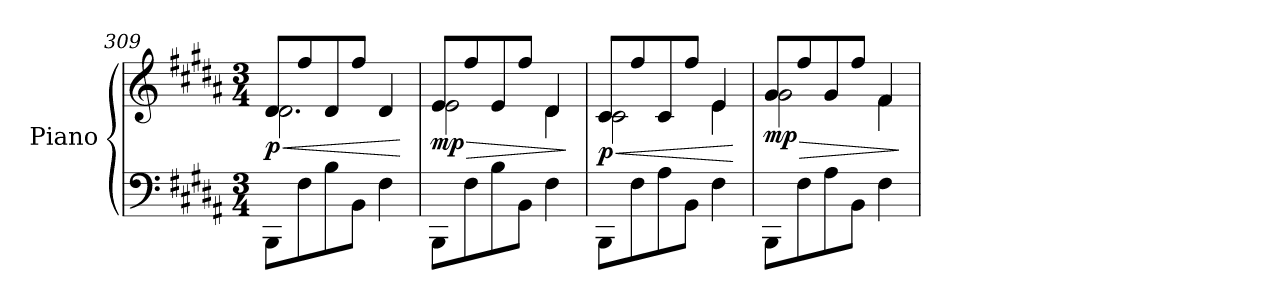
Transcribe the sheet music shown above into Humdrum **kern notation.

**kern	**kern	**dynam
*part1	*part1	*part1
*staff2	*staff1	*staff1/2
*I"Piano	*	*
*I'Pno	*	*
!!LO:PB:g=z
*clefF4	*clefG2	*
*k[f#c#g#d#a#]	*k[f#c#g#d#a#]	*
*M3/4	*M3/4	*
=309	=309	=309
!	!LO:TX:a:B:t=Molto più lento	!
!	!LO:TX:a:i:t=sotto voce e ben legato	!
!	!	!LO:HP:b
*	*^	*
!	!	!	!LO:DY:n=1:b
8BBB\L	8d#/L	2.d#\	< p
8F#\	8ff#/	.	.
8B\	8d#/	.	.
8BB\J	8ff#/J	.	.
4F#\	4d#/	.	.
*	*v	*v	*
.	.	[
=310	=310	=310
!	!	!LO:HP:b
*	*^	*
!	!	!	!LO:DY:n=1:b
8BBB\L	8e/L	2e\	> mp
8F#\	8ff#/	.	.
8B\	8e/	.	.
8BB\J	8ff#/J	.	.
4F#\	4d#/	4d#\	.
*	*v	*v	*
.	.	]
=311	=311	=311
!	!	!LO:HP:b
*	*^	*
!	!	!	!LO:DY:n=1:b
8BBB\L	8c#/L	2c#\	< p
8F#\	8ff#/	.	.
8A#\	8c#/	.	.
8BB\J	8ff#/J	.	.
4F#\	4e/	4e\	.
*	*v	*v	*
.	.	[
=312	=312	=312
!	!	!LO:HP:b
*	*^	*
!	!	!	!LO:DY:n=1:b
8BBB\L	8g#/L	2g#\	> mp
8F#\	8ff#/	.	.
8A#\	8g#/	.	.
8BB\J	8ff#/J	.	.
4F#\	4f#/	4f#\	.
*	*v	*v	*
.	.	]
=	=	=
*-	*-	*-
